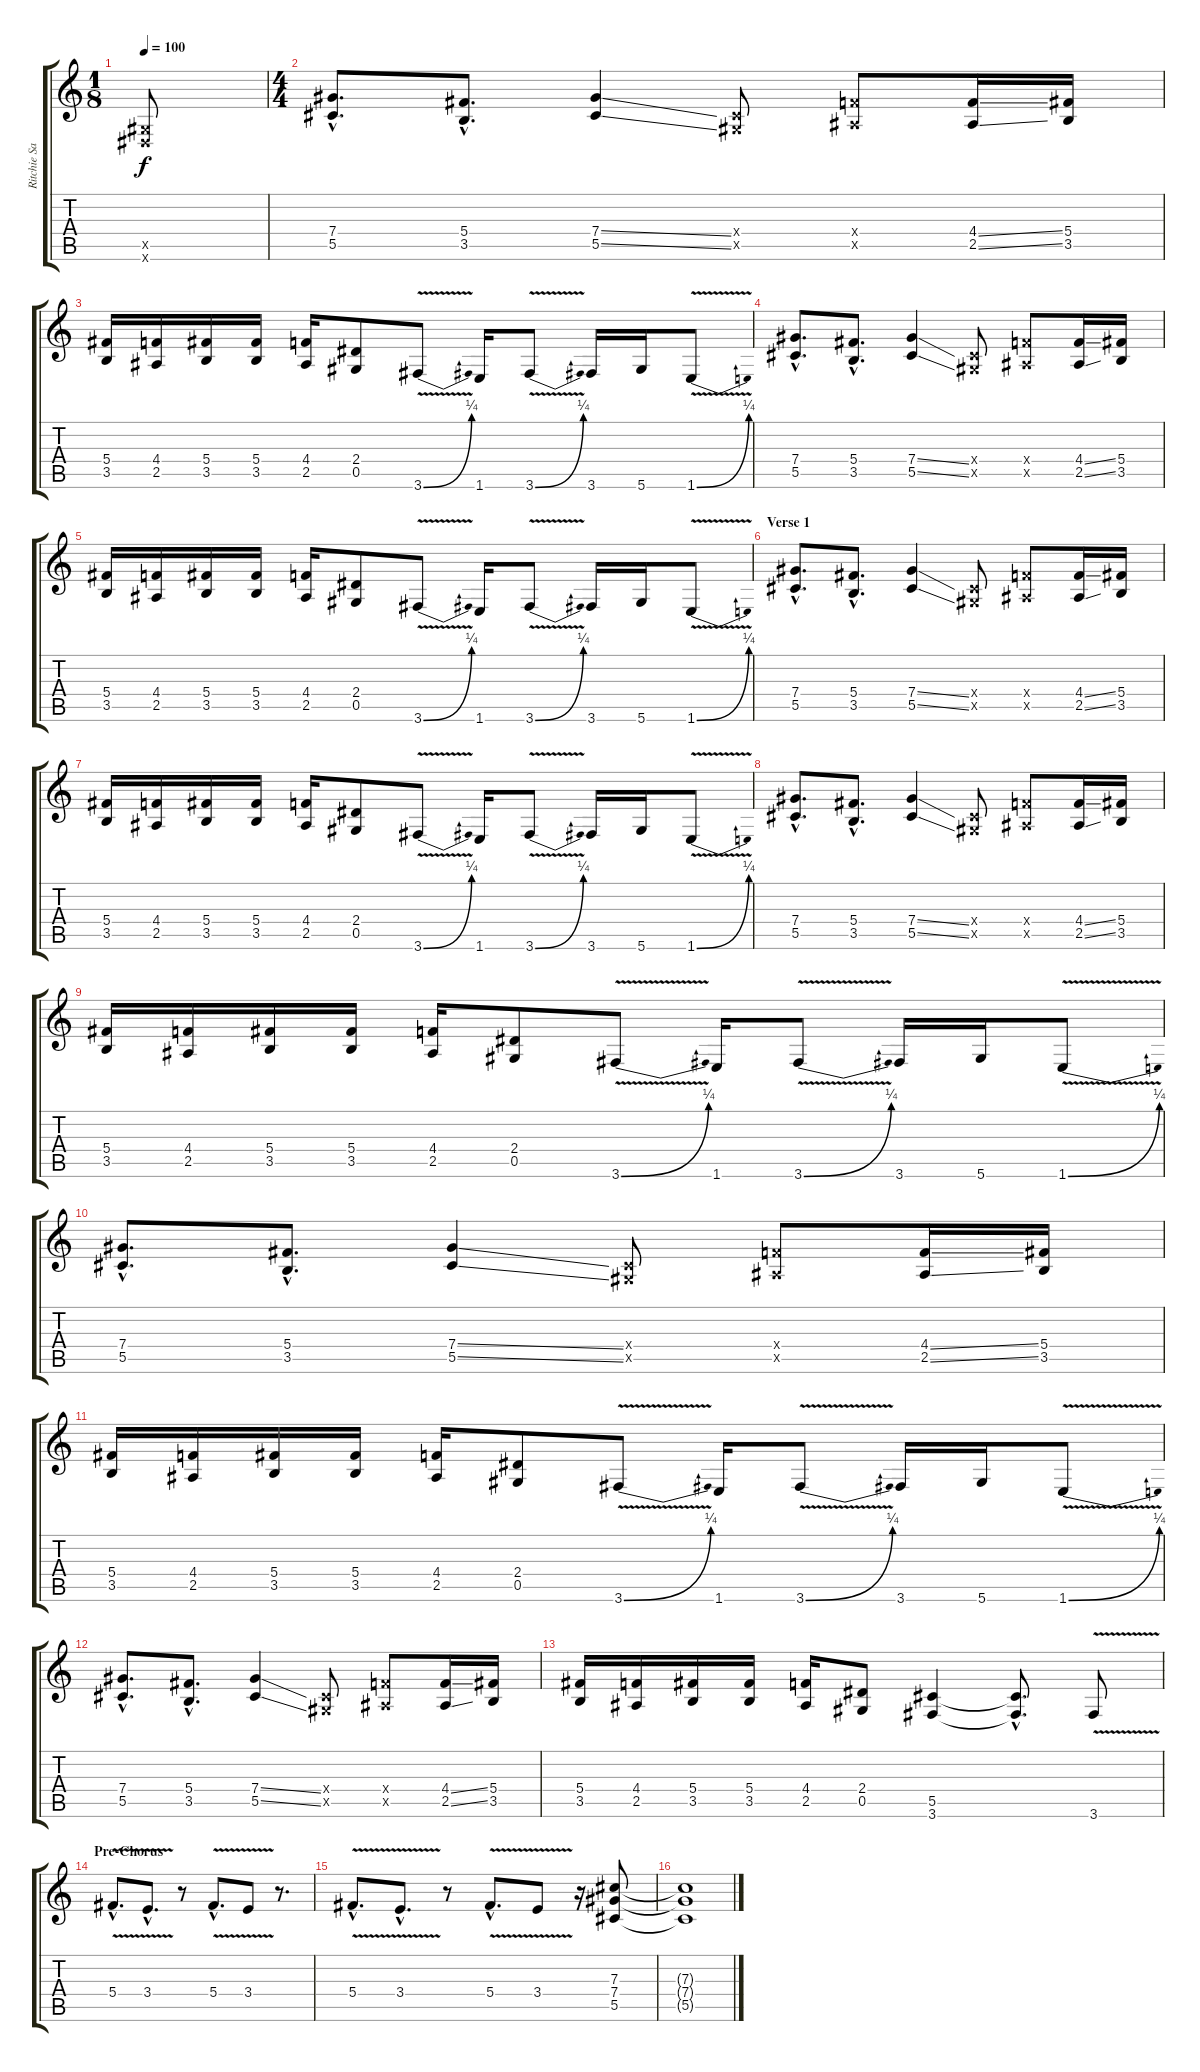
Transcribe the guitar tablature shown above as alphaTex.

\track ("Ritchie Sambora" "Ritchie Sa") {instrument overdrivenguitar}
\staff {score tabs}
\tuning (Eb4 Bb3 Gb3 Db3 Ab2 Eb2) {hide}
\ts (1 8)
\tempo 100
\clef g2
\ks c
(0.5{x} 0.6{x}).8{dy f} |
\ts (4 4)
(7.4{hac} 5.5{hac}).8{d} (5.4{hac} 3.5{hac}).8{d} (7.4{ss} 5.5{ss}).4 (0.4{x} 0.5{x}).8 (4.4{x} 2.5{x}).8 (4.4{ss} 2.5{ss}).16 (5.4 3.5).16 |
(5.4 3.5).16 (4.4 2.5).16 (5.4 3.5).16 (5.4 3.5).16 (4.4 2.5).16 (2.4 0.5).8 3.6{be (bend 0 0 60 1) v}.8 1.6.16 3.6{be (bend 0 0 60 1) v}.8 3.6.16 5.6.16 1.6{be (bend 0 0 60 1) v}.8 |
(7.4{hac} 5.5{hac}).8{d} (5.4{hac} 3.5{hac}).8{d} (7.4{ss} 5.5{ss}).4 (0.4{x} 0.5{x}).8 (4.4{x} 2.5{x}).8 (4.4{ss} 2.5{ss}).16 (5.4 3.5).16 |
(5.4 3.5).16 (4.4 2.5).16 (5.4 3.5).16 (5.4 3.5).16 (4.4 2.5).16 (2.4 0.5).8 3.6{be (bend 0 0 60 1) v}.8 1.6.16 3.6{be (bend 0 0 60 1) v}.8 3.6.16 5.6.16 1.6{be (bend 0 0 60 1) v}.8 |
\section ("" "Verse 1")
(7.4{hac} 5.5{hac}).8{d} (5.4{hac} 3.5{hac}).8{d} (7.4{ss} 5.5{ss}).4 (0.4{x} 0.5{x}).8 (4.4{x} 2.5{x}).8 (4.4{ss} 2.5{ss}).16 (5.4 3.5).16 |
(5.4 3.5).16 (4.4 2.5).16 (5.4 3.5).16 (5.4 3.5).16 (4.4 2.5).16 (2.4 0.5).8 3.6{be (bend 0 0 60 1) v}.8 1.6.16 3.6{be (bend 0 0 60 1) v}.8 3.6.16 5.6.16 1.6{be (bend 0 0 60 1) v}.8 |
(7.4{hac} 5.5{hac}).8{d} (5.4{hac} 3.5{hac}).8{d} (7.4{ss} 5.5{ss}).4 (0.4{x} 0.5{x}).8 (4.4{x} 2.5{x}).8 (4.4{ss} 2.5{ss}).16 (5.4 3.5).16 |
(5.4 3.5).16 (4.4 2.5).16 (5.4 3.5).16 (5.4 3.5).16 (4.4 2.5).16 (2.4 0.5).8 3.6{be (bend 0 0 60 1) v}.8 1.6.16 3.6{be (bend 0 0 60 1) v}.8 3.6.16 5.6.16 1.6{be (bend 0 0 60 1) v}.8 |
(7.4{hac} 5.5{hac}).8{d} (5.4{hac} 3.5{hac}).8{d} (7.4{ss} 5.5{ss}).4 (0.4{x} 0.5{x}).8 (4.4{x} 2.5{x}).8 (4.4{ss} 2.5{ss}).16 (5.4 3.5).16 |
(5.4 3.5).16 (4.4 2.5).16 (5.4 3.5).16 (5.4 3.5).16 (4.4 2.5).16 (2.4 0.5).8 3.6{be (bend 0 0 60 1) v}.8 1.6.16 3.6{be (bend 0 0 60 1) v}.8 3.6.16 5.6.16 1.6{be (bend 0 0 60 1) v}.8 |
(7.4{hac} 5.5{hac}).8{d} (5.4{hac} 3.5{hac}).8{d} (7.4{ss} 5.5{ss}).4 (0.4{x} 0.5{x}).8 (4.4{x} 2.5{x}).8 (4.4{ss} 2.5{ss}).16 (5.4 3.5).16 |
(5.4 3.5).16 (4.4 2.5).16 (5.4 3.5).16 (5.4 3.5).16 (4.4 2.5).16 (2.4 0.5).8 (5.5 3.6).4 (5.5{hac t} 3.6{hac t}).8{d} 3.6{v}.8 |
\section ("" "Pre-Chorus")
5.4{v hac}.8{d} 3.4{v hac}.8{d} r.8 5.4{v hac}.8{d} 3.4{v}.8 r.8{d} |
5.4{v hac}.8{d} 3.4{v hac}.8{d} r.8 5.4{v hac}.8{d} 3.4{v}.8 r.16 (7.3 7.4 5.5).8 |
(7.3{t} 7.4{t} 5.5{t}).1
